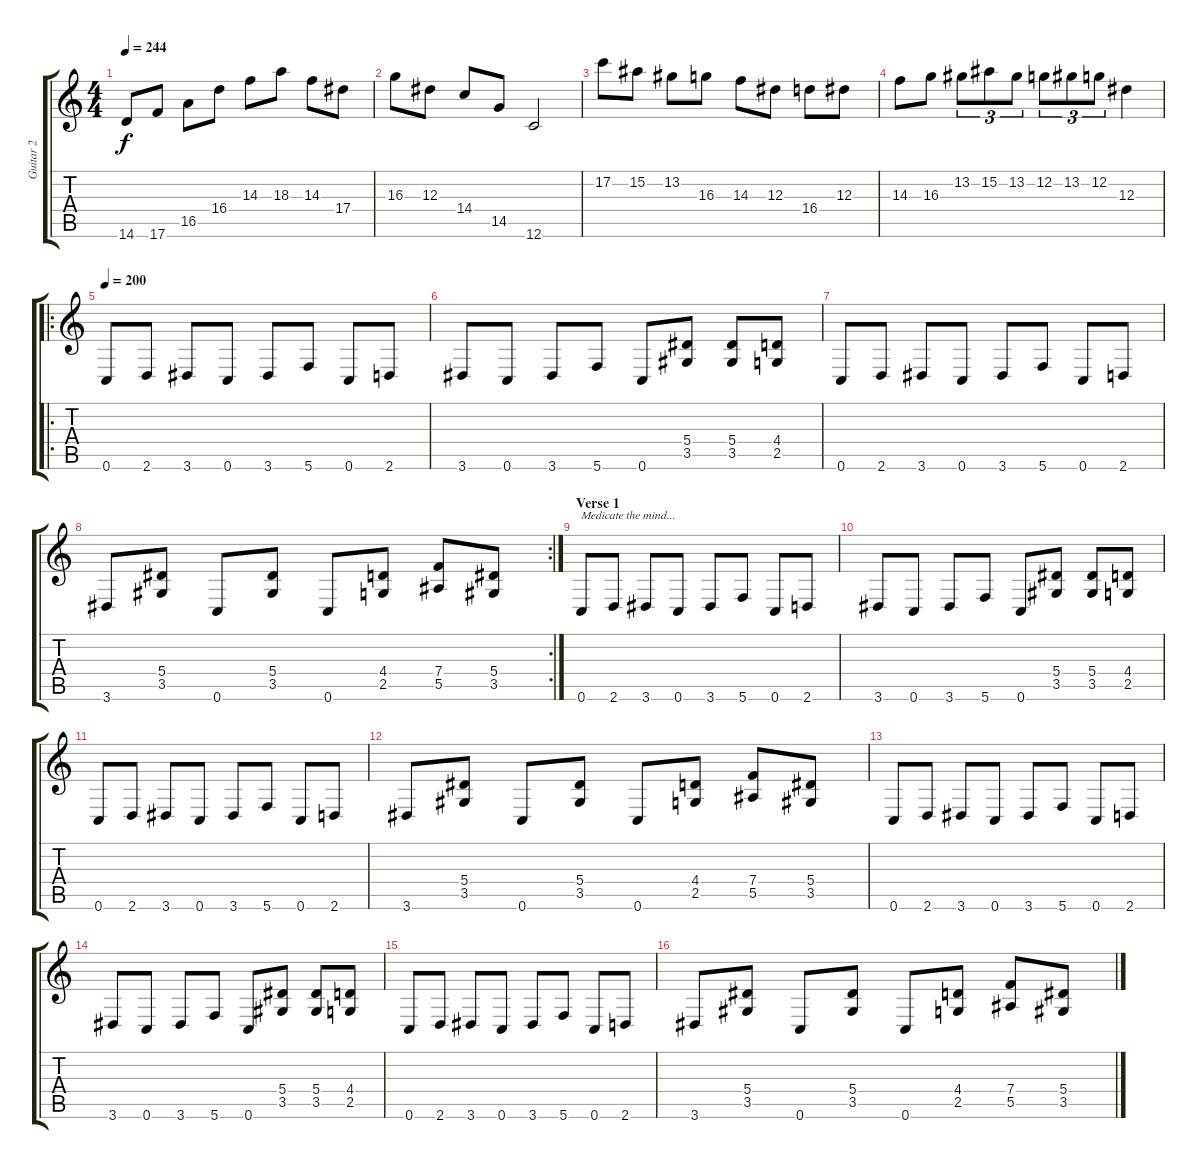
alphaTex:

\track ("Guitar 2" "Guitar 2") {instrument distortionguitar}
\staff {score tabs}
\tuning (C4 G3 Eb3 Bb2 F2 C2) {hide}
\ts (4 4)
\tempo 244
\clef g2
\ks c
14.6.8{dy f} 17.6.8 16.5.8 16.4.8 14.3.8 18.3.8 14.3.8 17.4.8 |
16.3.8 12.3.8 14.4.8 14.5.8 12.6.2 |
17.2.8 15.2.8 13.2.8 16.3.8 14.3.8 12.3.8 16.4.8 12.3.8 |
14.3.8 16.3.8 13.2.8{tu (3 2)} 15.2.8{tu (3 2)} 13.2.8{tu (3 2)} 12.2.8{tu (3 2)} 13.2.8{tu (3 2)} 12.2.8{tu (3 2)} 12.3.4 |
\ro
\tempo 200
0.6.8 2.6.8 3.6.8 0.6.8 3.6.8 5.6.8 0.6.8 2.6.8 |
3.6.8 0.6.8 3.6.8 5.6.8 0.6.8 (5.4 3.5).8 (5.4 3.5).8 (4.4 2.5).8 |
0.6.8 2.6.8 3.6.8 0.6.8 3.6.8 5.6.8 0.6.8 2.6.8 |
\rc 2
3.6.8 (5.4 3.5).8 0.6.8 (5.4 3.5).8 0.6.8 (4.4 2.5).8 (7.4 5.5).8 (5.4 3.5).8 |
\section ("" "Verse 1")
0.6.8{txt "Medicate the mind..."} 2.6.8 3.6.8 0.6.8 3.6.8 5.6.8 0.6.8 2.6.8 |
3.6.8 0.6.8 3.6.8 5.6.8 0.6.8 (5.4 3.5).8 (5.4 3.5).8 (4.4 2.5).8 |
0.6.8 2.6.8 3.6.8 0.6.8 3.6.8 5.6.8 0.6.8 2.6.8 |
3.6.8 (5.4 3.5).8 0.6.8 (5.4 3.5).8 0.6.8 (4.4 2.5).8 (7.4 5.5).8 (5.4 3.5).8 |
0.6.8 2.6.8 3.6.8 0.6.8 3.6.8 5.6.8 0.6.8 2.6.8 |
3.6.8 0.6.8 3.6.8 5.6.8 0.6.8 (5.4 3.5).8 (5.4 3.5).8 (4.4 2.5).8 |
0.6.8 2.6.8 3.6.8 0.6.8 3.6.8 5.6.8 0.6.8 2.6.8 |
3.6.8 (5.4 3.5).8 0.6.8 (5.4 3.5).8 0.6.8 (4.4 2.5).8 (7.4 5.5).8 (5.4 3.5).8
